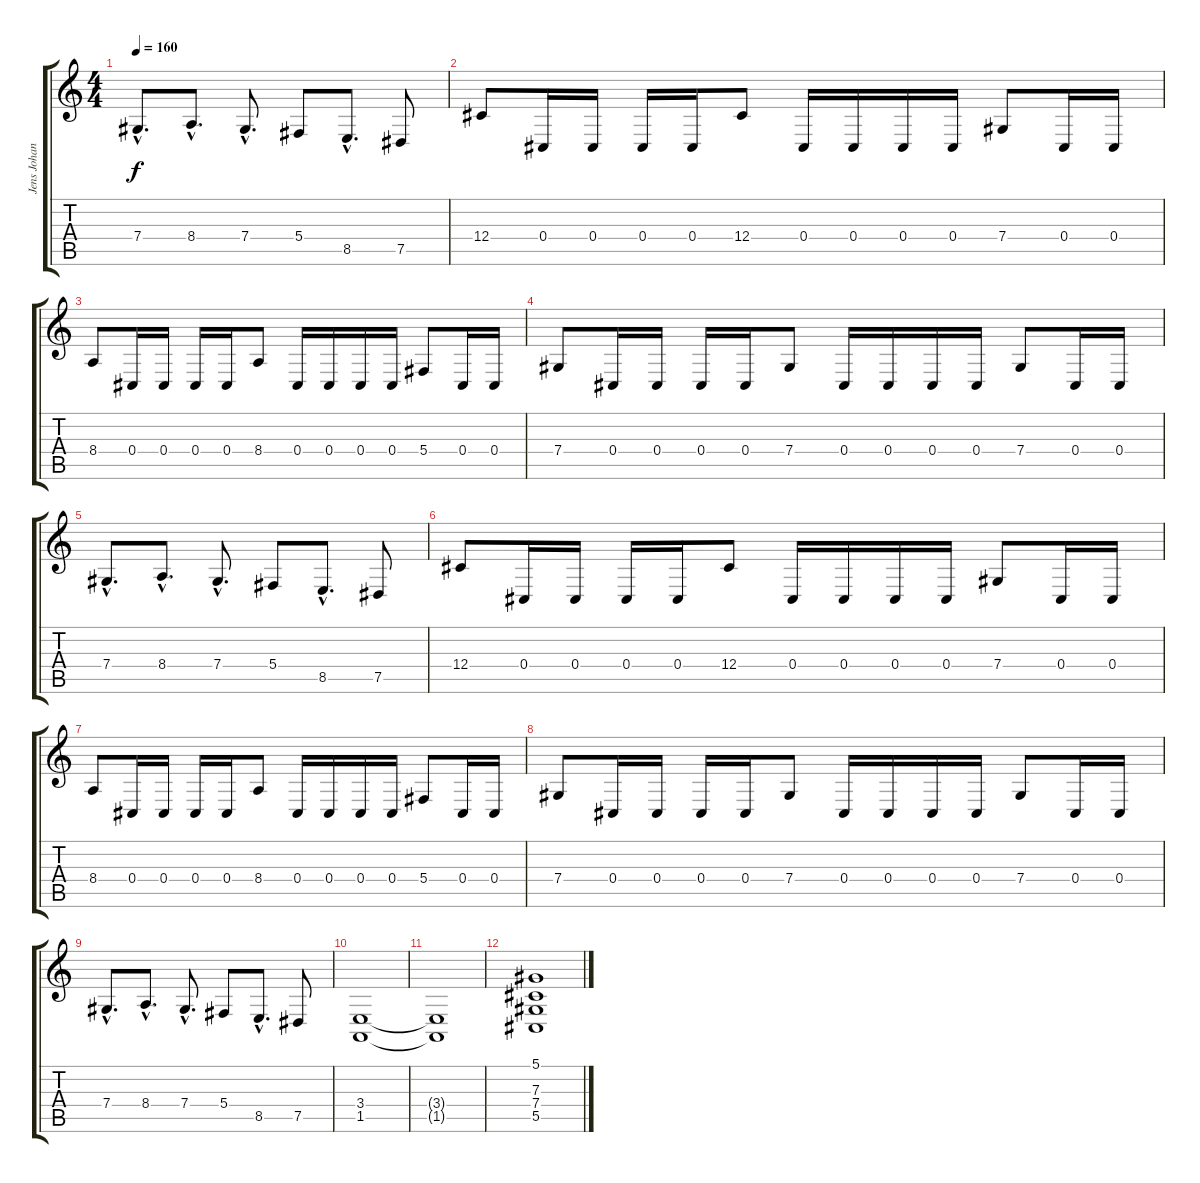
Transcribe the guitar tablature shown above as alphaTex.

\track ("Jens Johansen" "Jens Johan") {instrument stringensemble1}
\staff {score tabs}
\tuning (Eb4 Bb3 Gb3 Db3 Ab2 Eb2) {hide}
\ts (4 4)
\tempo 160
\clef g2
\ks c
7.4{hac}.8{d dy f} 8.4{hac}.8{d} 7.4{hac}.8{d} 5.4.8 8.5{hac}.8{d} 7.5.8 |
12.4.8{instrument electricpiano2} 0.4.16 0.4.16 0.4.16 0.4.16 12.4.8 0.4.16 0.4.16 0.4.16 0.4.16 7.4.8 0.4.16 0.4.16 |
8.4.8 0.4.16 0.4.16 0.4.16 0.4.16 8.4.8 0.4.16 0.4.16 0.4.16 0.4.16 5.4.8 0.4.16 0.4.16 |
7.4.8 0.4.16 0.4.16 0.4.16 0.4.16 7.4.8 0.4.16 0.4.16 0.4.16 0.4.16 7.4.8 0.4.16 0.4.16 |
7.4{hac}.8{d} 8.4{hac}.8{d} 7.4{hac}.8{d} 5.4.8 8.5{hac}.8{d} 7.5.8 |
12.4.8{instrument electricpiano2} 0.4.16 0.4.16 0.4.16 0.4.16 12.4.8 0.4.16 0.4.16 0.4.16 0.4.16 7.4.8 0.4.16 0.4.16 |
8.4.8 0.4.16 0.4.16 0.4.16 0.4.16 8.4.8 0.4.16 0.4.16 0.4.16 0.4.16 5.4.8 0.4.16 0.4.16 |
7.4.8 0.4.16 0.4.16 0.4.16 0.4.16 7.4.8 0.4.16 0.4.16 0.4.16 0.4.16 7.4.8 0.4.16 0.4.16 |
7.4{hac}.8{d} 8.4{hac}.8{d} 7.4{hac}.8{d} 5.4.8 8.5{hac}.8{d} 7.5.8 |
(3.4 1.5).1 |
(3.4{t} 1.5{t}).1 |
(5.1 7.3 7.4 5.5).1
